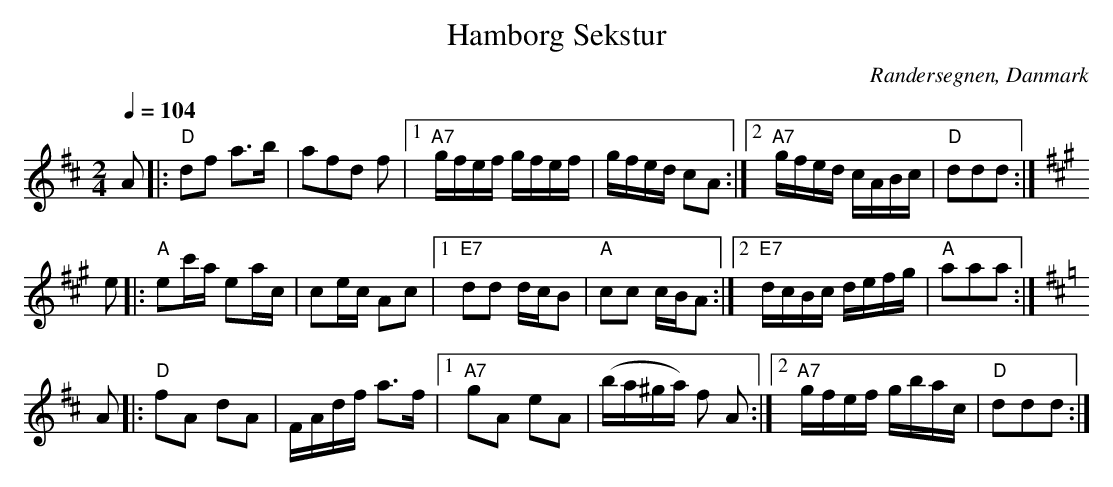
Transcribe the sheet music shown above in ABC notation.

X:1
T: Hamborg Sekstur
O: Randersegnen, Danmark
M: 2/4
L: 1/16
Q: 1/4=104
K: D
A2 \
|: "D"d2f2 a3b | a2f2d2 f2 |1 "A7"gfef gfef | gfed c2A2 \
                          :|2 "A7"gfed cABc | "D"d2d2d2 :| [K:A]
e2 \
|: "A"e2c'a e2ac | c2ec A2c2 |1 "E7"d2d2 dcB2 | "A"c2c2 cBA2 \
                            :|2 "E7"dcBc defg | "A"a2a2a2 :| [K:D]
A2 \
|: "D"f2A2 d2A2 | FAdf a3f |1 "A7"g2A2 e2A2 | (ba^ga) f2 A2 \
                          :|2 "A7"gfef gbac | "D"d2d2d2 :|
